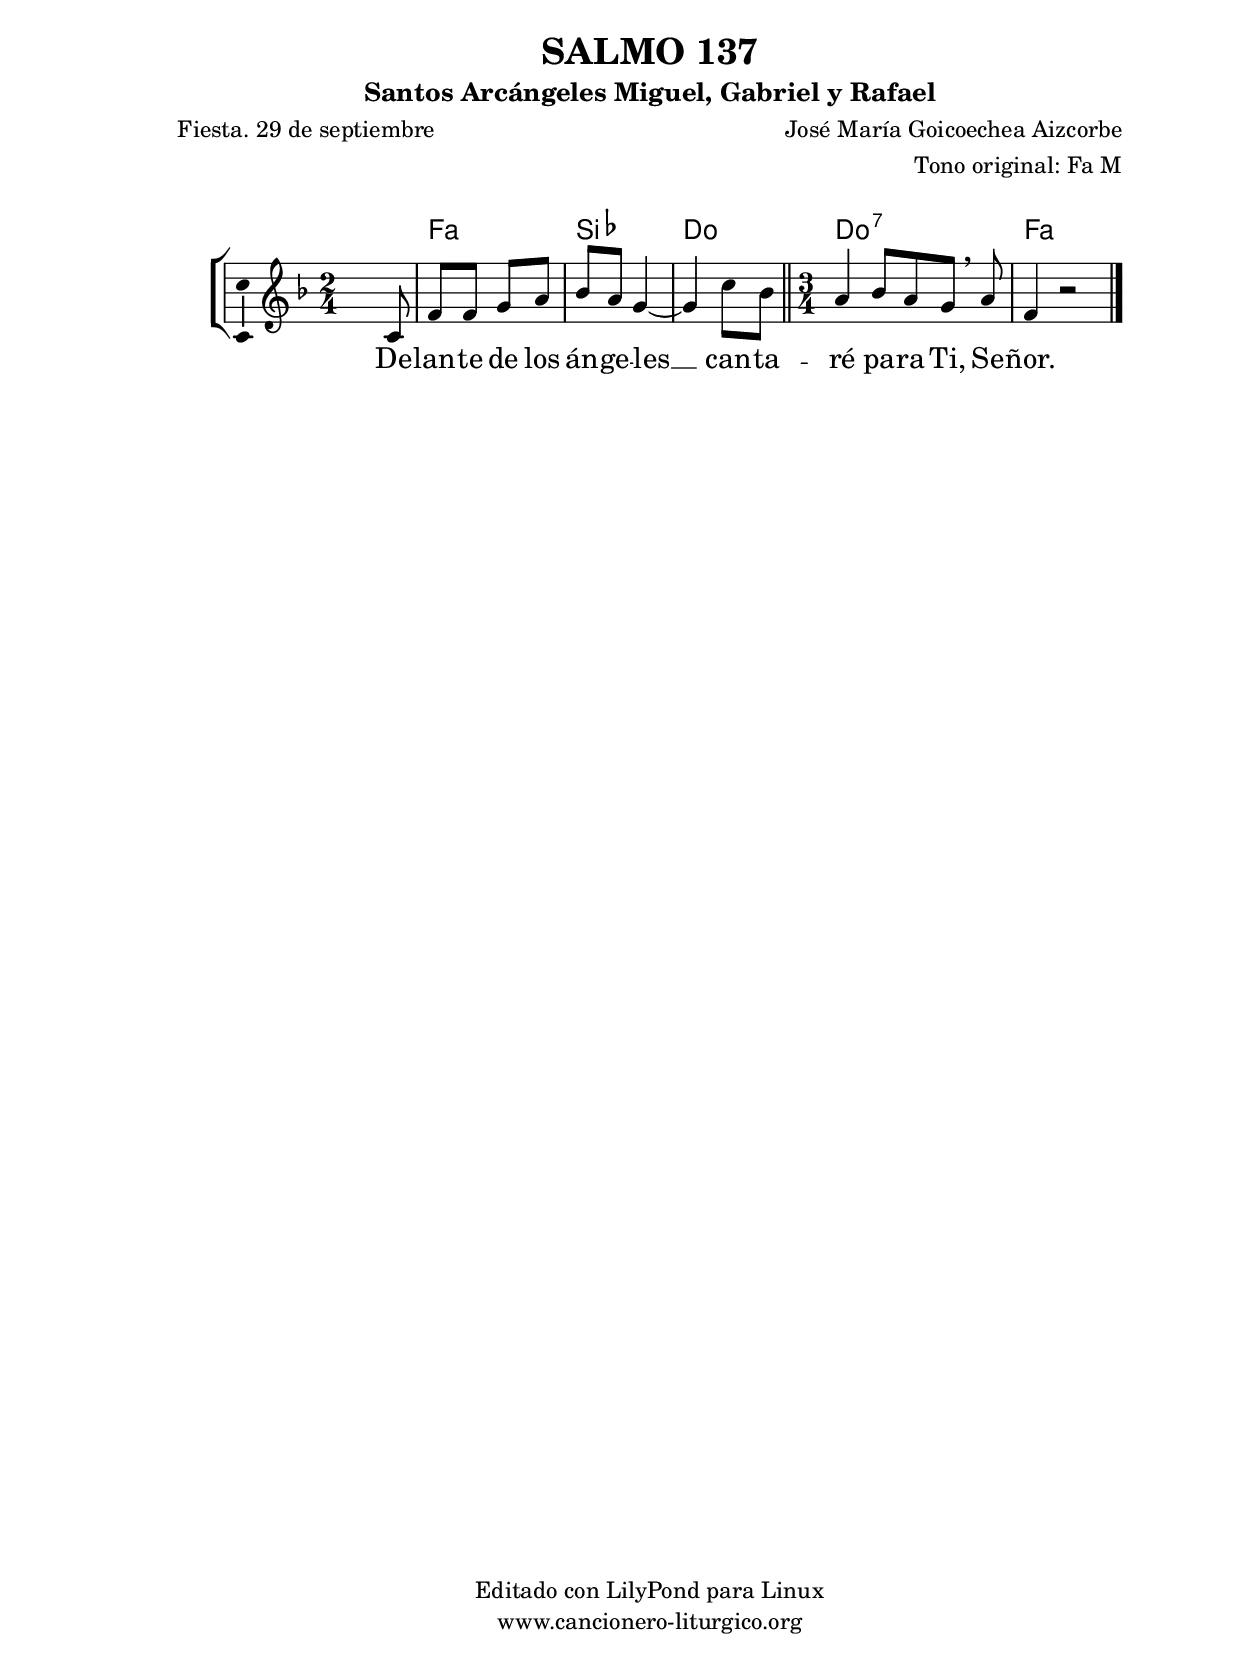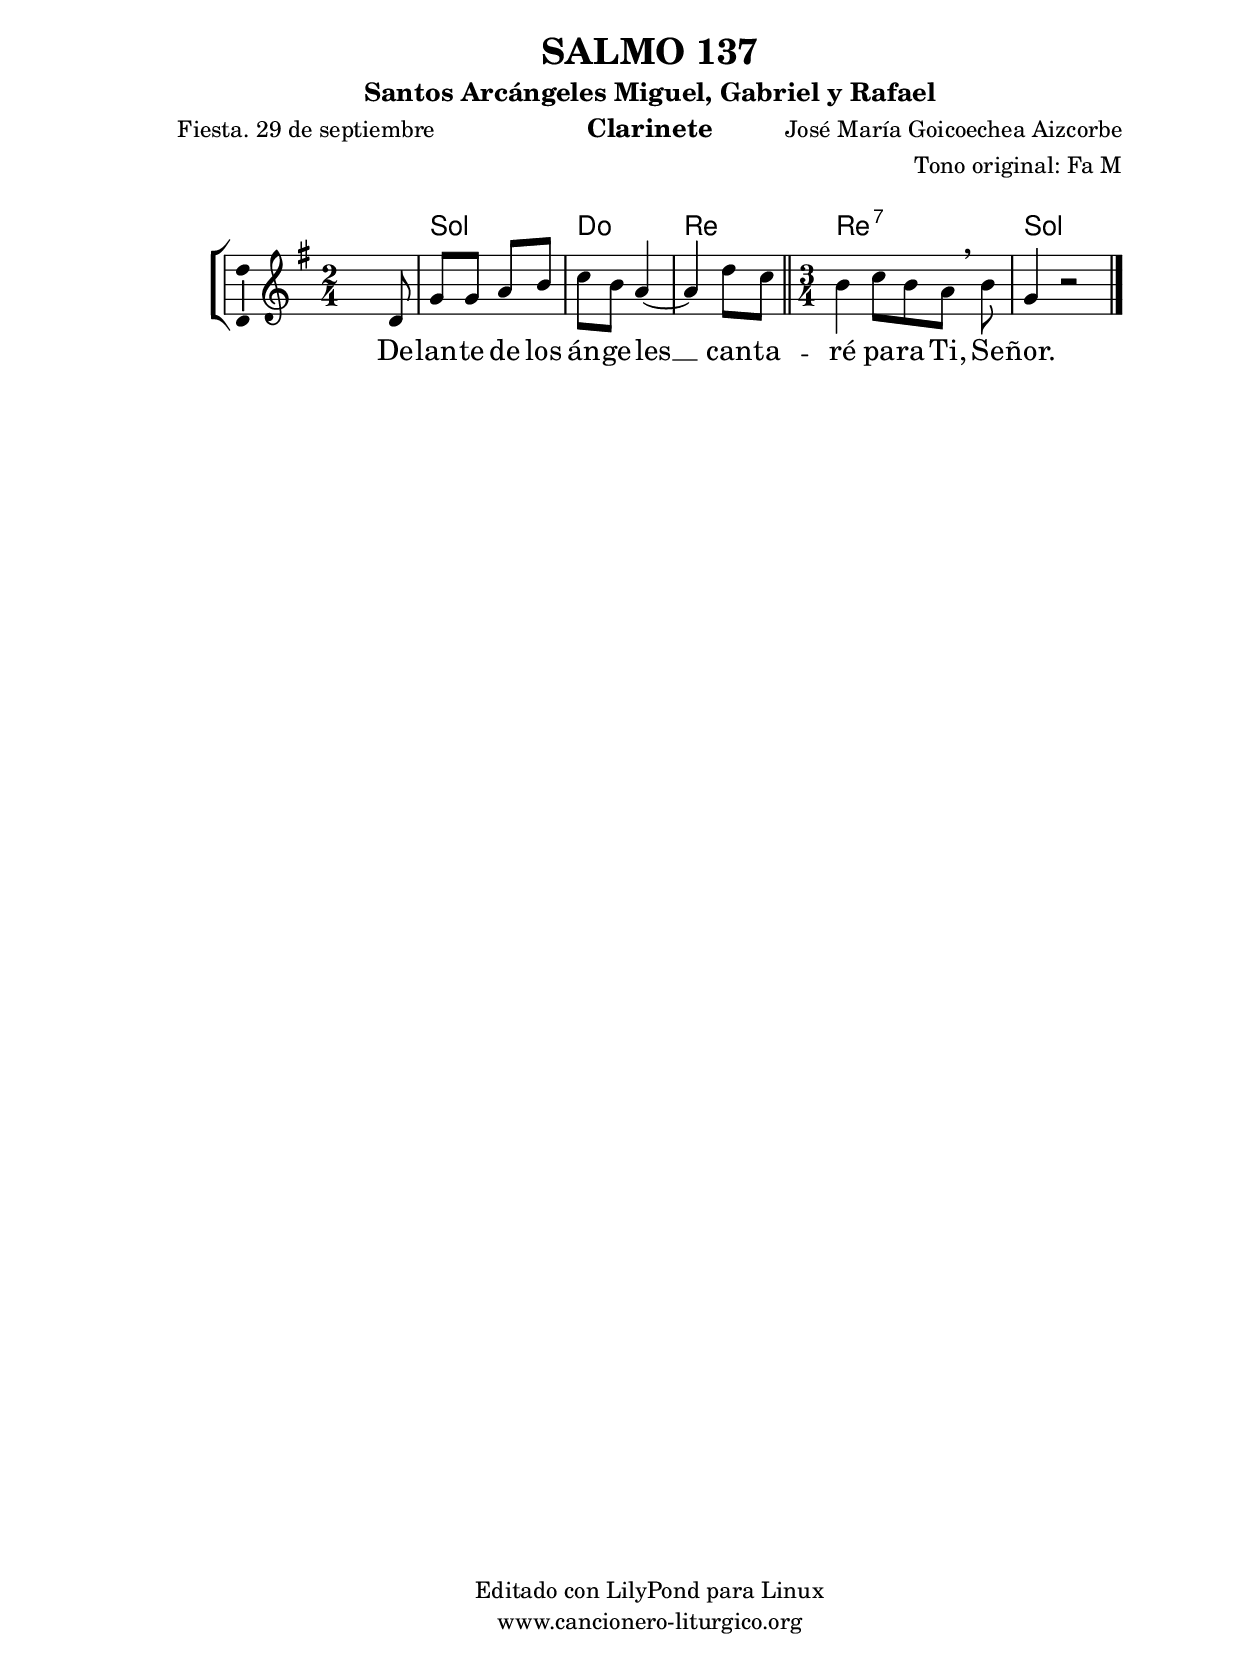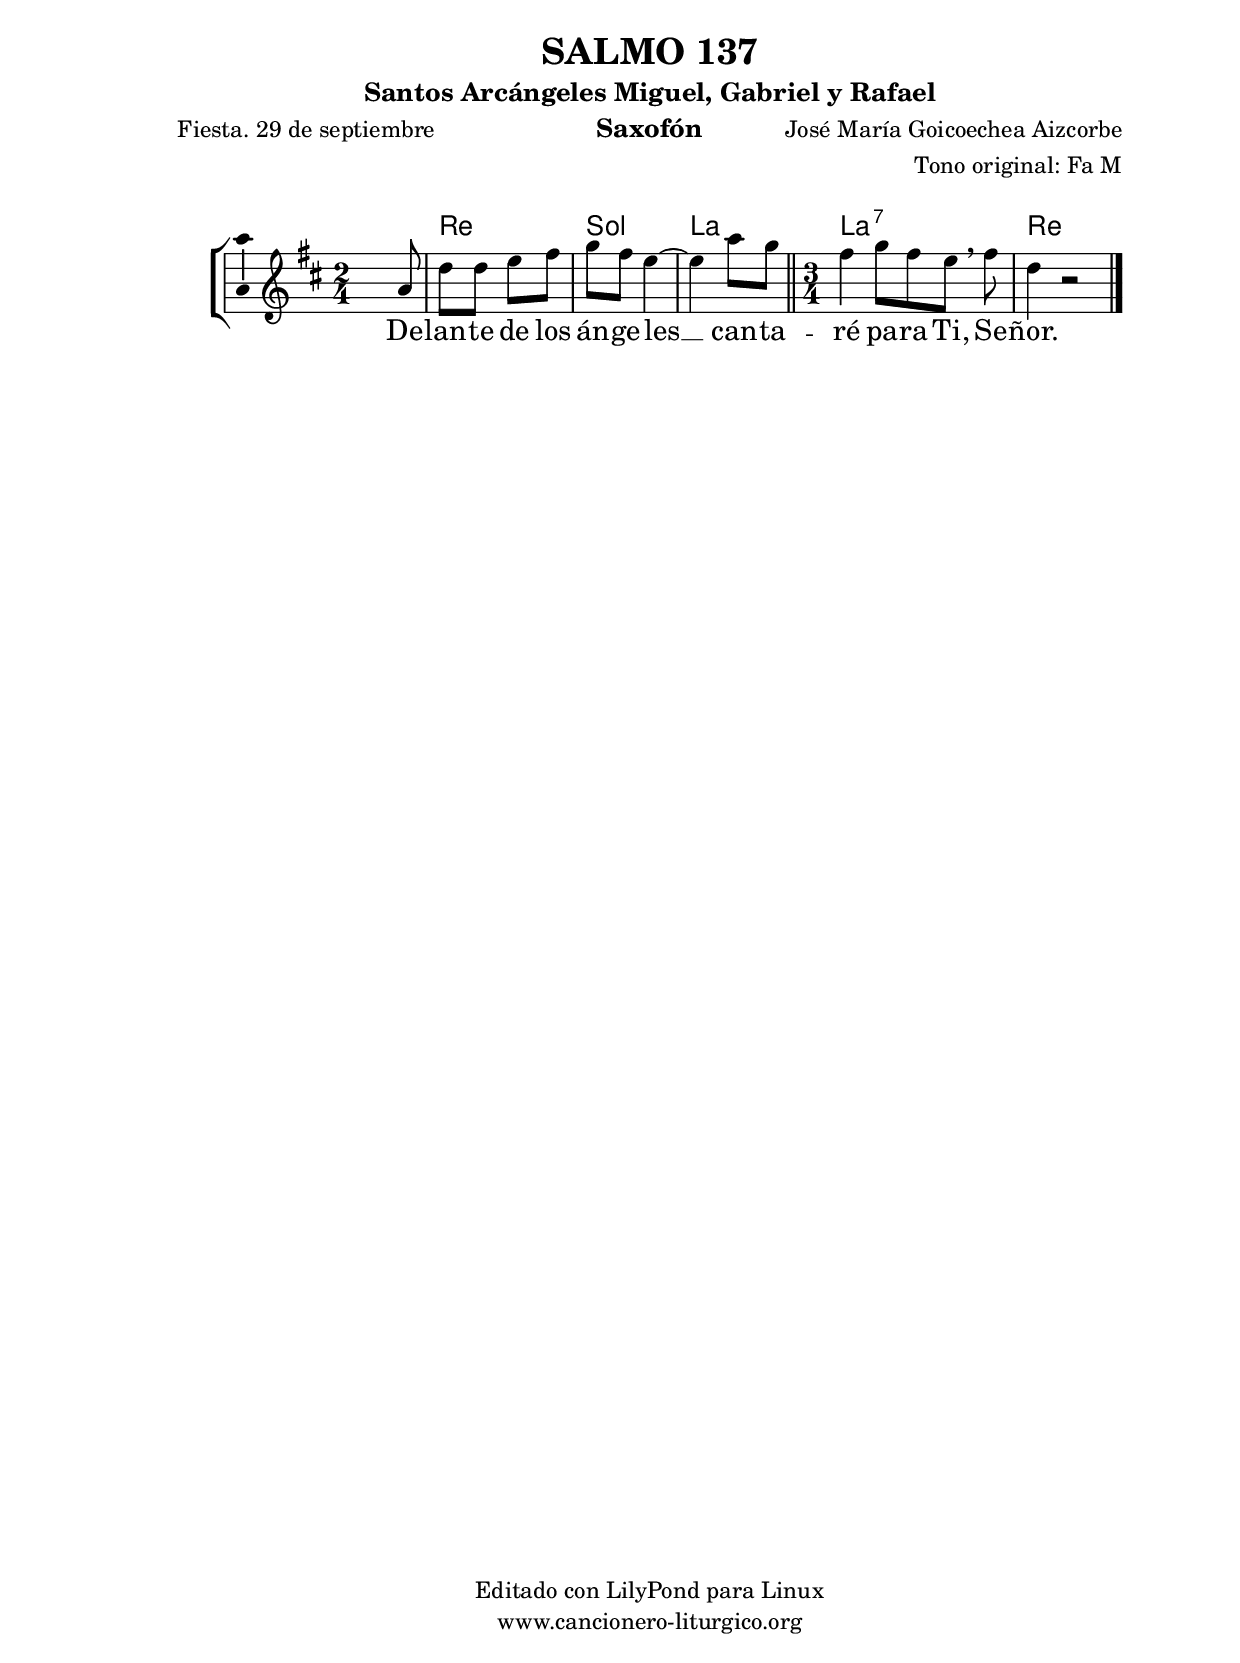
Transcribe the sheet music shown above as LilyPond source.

%
%para convertir .midi en .wav:
%timidity filename.midi -Ow -o finename.wav
%
%
%Para convertir de .wav a .mp3:
%lame -h -m j filename.wav
%
%
%para escuchar el midi:
%timidity nombrefichero.midi
%


%versión de lilypond para la que se ha escrito esta partitura:
\version "2.16.0"

	%Tamaño papel
	#(set-default-paper-size "a4")
	%Tamaño partitura
	#(set-global-staff-size 20)
	%No responde al pulsar sobre una nota
	#(ly:set-option 'point-and-click #f)

%parámetros del encabezamiento:
\header {
	title = "SALMO 137"
	subtitle = "Santos Arcángeles Miguel, Gabriel y Rafael"
	composer = "José María Goicoechea Aizcorbe"
	poet = "Fiesta. 29 de septiembre"
	meter = ""
	arranger = "Tono original: Fa M"
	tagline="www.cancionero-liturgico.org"
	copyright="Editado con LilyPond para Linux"
	}

%parámetros asociados al papel:
\paper  {
	oddHeaderMarkup = \markup {\fill-line { \on-the-fly #not-first-page \fromproperty #'header:title \on-the-fly #not-first-page \fromproperty #'header:composer }}
	evenHeaderMarkup = \markup {\fill-line { \fromproperty #'header:composer \fromproperty #'header:title }}
	#(set-paper-size "a4")
	print-page-number = ##f
	first-page-number = 1
	print-first-page-number = ##f
%	head-separation = 3.0 \cm
	top-margin = 2.0 \cm
	bottom-margin = 0.5\cm
%%%	bottom-margin = -1.0\cm
	left-margin = 3.0 \cm
	line-width = 16.0 \cm 
	indent = 8\mm
	interscoreline = 2.\mm
	between-system-space = 15\mm
%	para que las partituras no llenen la hoja:
	ragged-bottom = ##t
%	idem para la última hoja:
	ragged-last-bottom = ##f
%	para que las partituras llenen el ancho del papel:
	ragged-last = ##f
	after-title-space = 2.5 \cm
%page-count=1
%system-count=8

	%Flexible Vertical Spacing
%	markup-markup-spacing =
%	#'((basic-distance . 15) (minimum-distance . 15) (padding . 3))
	markup-system-spacing =
	#'((basic-distance . 15) (minimum-distance . 15) (padding . 3))
	system-system-spacing =
	#'((basic-distance . 15) (minimum-distance . 15) (padding . 3))
	score-system-spacing =
	#'((basic-distance . 15) (minimum-distance . 15) (padding . 5))
%	top-system-spacing = % header
%	#'((basic-distance . 8) (minimum-distance . 0) (padding . 3))
%	top-markup-spacing =
%	#'((basic-distance . 20) (minimum-distance . 20) (padding . 3))
	last-bottom-spacing = % footer
	#'((basic-distance . 5) (minimum-distance . 5) (padding . 3))
%	score-markup-spacing =
%	#'((basic-distance . 16) (minimum-distance . 13) (padding . 3))

	}


%parámetros que afectan a toda la partitura:
global =  {
	%clave de sol (G):
	\clef G
	%armadura:
%	\transpose a c'
	\key f \major
	\tempo 4=80
	\set Score.tempoHideNote = ##t
	}


acordes = {
	\italianChords
	\chordmode {
%	\transpose a c'
{
s2
f2 bes c c2.:7 f
	}
	}
}


melodia = 
%	\transpose a c'
{
	\relative c'{
	\time 2/4

s4 s8 c8
f8 f g a
bes8 a g4~
g4 c8 bes
\bar "||"
\time 3/4
a4 bes8 a
g8 \breathe a f4
r2

	\bar "|."
	}
	}


texto = \lyricmode {
De -- lan -- te de los án -- ge -- les __ can -- ta -- ré pa -- ra Ti, Se -- ñor.
	}


acordesStaff = \context ChordNames = acordesStaff <<
	\set chordChanges = ##t
	\acordes
	>>


vozStaff = \context Voice = vozStaff
\with {\consists "Ambitus_engraver"}
<<
%	\set Staff.instrumentName = ""
%	\set Staff.shortInstrumentName = ""
%	\set Staff.midiInstrument = #"clarinet"
%	\set Staff.midiInstrument = #"cello"
%	\set Staff.midiInstrument = #"flute"
	\set Staff.midiInstrument = #"electric guitar (jazz)"
%	\set Staff.midiInstrument = #"english horn"
%	\set Staff.midiInstrument = #"violin"
%	\set Staff.midiInstrument = #"glockenspiel"
	\set Staff.midiMinimumVolume = #0.7
	\set Staff.midiMaximumVolume = #0.9
	\global
	\melodia
	>>


textoStaff = \context Lyrics = textoStaff <<
	\lyricsto vozStaff \texto
	>>

\book {
	\score {
		\context ChoirStaff {
			\override StaffGroup.SystemStartBracket #'collapse-height = #1
			\override Score.SystemStartBar #'collapse-height = #1
			<<
			\acordesStaff
			\vozStaff
			\textoStaff
			>>
			}
		\layout {
	    		\context {
				\Lyrics
				\override LyricText #'font-size = #2
				}
	   		 \context {
				\Score
				%fontSize = #3
				\override StaffSymbol #'staff-space = #(magstep +3)
				%\override Beam #'thickness = #0.55
				%\override SpacingSpanner #'spacing-increment = #1.0
				%\override Slur #'height-limit = #1.5
				}
			}
		}
	\score {
		\unfoldRepeats
		\context ChoirStaff {
			<<
			\acordesStaff
			\vozStaff
			>>
			}
		\midi {
	  		\context {
	  			\Score
				tempoWholesPerMinute = #(ly:make-moment 70 4)
				}
			}
		}
	}

%Partitura para clarinete
#(define output-suffix "C")
\book {
	\header{
		instrument = "Clarinete"
		}
	\score {
		\context ChoirStaff {
			\override StaffGroup.SystemStartBracket #'collapse-height = #1
			\override Score.SystemStartBar #'collapse-height = #1
\transpose c d
			<<
			\acordesStaff
			\vozStaff
			\textoStaff
			>>
			}
		\layout {
	    		\context {
				\Lyrics
				\override LyricText #'font-size = #2
				}
	   		 \context {
				\Score
				%fontSize = #3
				\override StaffSymbol #'staff-space = #(magstep +3)
				%\override Beam #'thickness = #0.55
				%\override SpacingSpanner #'spacing-increment = #1.0
				%\override Slur #'height-limit = #1.5
				}
			}
		}
	}

%Partitura para saxofón
#(define output-suffix "S")
\book {
	\header{
		instrument = "Saxofón"
		}
	\score {
		\context ChoirStaff {
			\override StaffGroup.SystemStartBracket #'collapse-height = #1
			\override Score.SystemStartBar #'collapse-height = #1
\transpose c a
			<<
			\acordesStaff
			\vozStaff
			\textoStaff
			>>
			}
		\layout {
	    		\context {
				\Lyrics
				\override LyricText #'font-size = #2
				}
	   		 \context {
				\Score
				%fontSize = #3
				\override StaffSymbol #'staff-space = #(magstep +3)
				%\override Beam #'thickness = #0.55
				%\override SpacingSpanner #'spacing-increment = #1.0
				%\override Slur #'height-limit = #1.5
				}
			}
		}
	}

